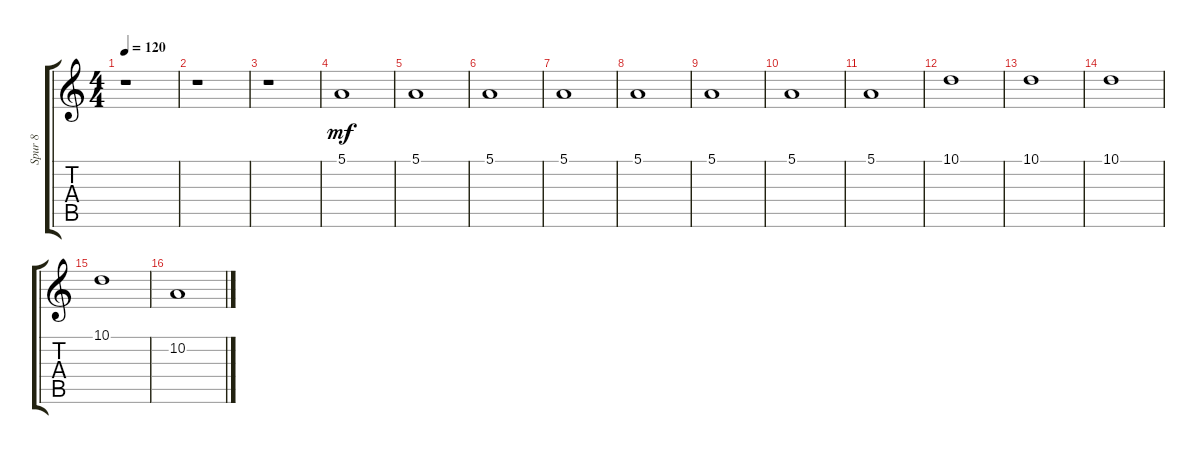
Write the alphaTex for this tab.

\track ("Spur 8" "Spur 8") {instrument pad2warm}
\staff {score tabs}
\tuning (E4 B3 G3 D3 A2 E2) {hide}
\ts (4 4)
\tempo 120
\clef g2
\ks c
r.1{dy mf} |
r.1 |
r.1 |
5.1.1 |
5.1.1 |
5.1.1 |
5.1.1 |
5.1.1 |
5.1.1 |
5.1.1 |
5.1.1 |
10.1.1 |
10.1.1 |
10.1.1 |
10.1.1 |
10.2.1
